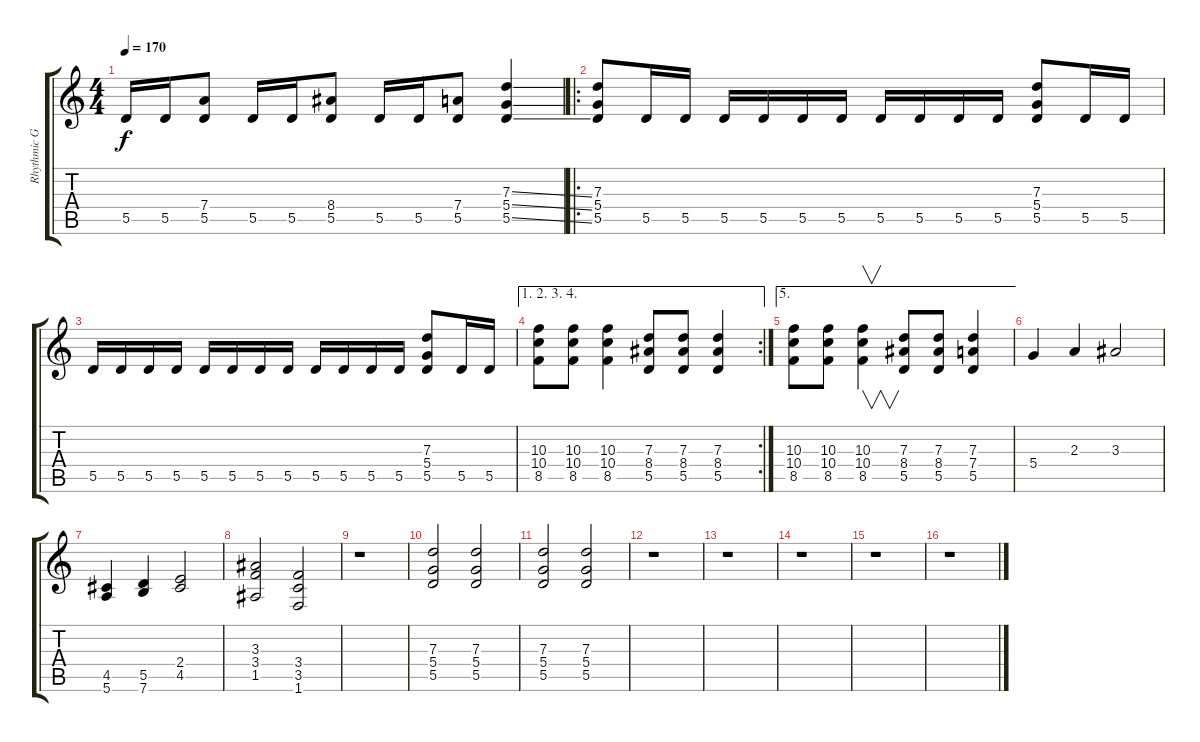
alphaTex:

\track ("Rhythmic Guitar" "Rhythmic G") {instrument overdrivenguitar}
\staff {score tabs}
\tuning (E4 B3 G3 D3 A2 E2) {hide}
\ts (4 4)
\tempo 170
\clef g2
\ks c
5.5.16{dy f} 5.5.16 (7.4 5.5).8 5.5.16 5.5.16 (8.4 5.5).8 5.5.16 5.5.16 (7.4 5.5).8 (7.3{ss} 5.4{ss} 5.5{ss}).4 |
\ro
(7.3 5.4 5.5).8 5.5.16 5.5.16 5.5.16 5.5.16 5.5.16 5.5.16 5.5.16 5.5.16 5.5.16 5.5.16 (7.3 5.4 5.5).8 5.5.16 5.5.16 |
5.5.16 5.5.16 5.5.16 5.5.16 5.5.16 5.5.16 5.5.16 5.5.16 5.5.16 5.5.16 5.5.16 5.5.16 (7.3 5.4 5.5).8 5.5.16 5.5.16 |
\ae (1 2 3 4)
\rc 2
(10.3 10.4 8.5).8 (10.3 10.4 8.5).8 (10.3 10.4 8.5).4 (7.3 8.4 5.5).8 (7.3 8.4 5.5).8 (7.3 8.4 5.5).4 |
\ae 5
(10.3 10.4 8.5).8 (10.3 10.4 8.5).8 (10.3 10.4 8.5).4{v} (7.3 8.4 5.5).8 (7.3 8.4 5.5).8 (7.3 7.4 5.5).4 |
5.4.4 2.3.4 3.3.2 |
(4.5 5.6).4 (5.5 7.6).4 (2.4 4.5).2 |
(3.3 3.4 1.5).2 (3.4 3.5 1.6).2 |
r.1 |
(7.3 5.4 5.5).2 (7.3 5.4 5.5).2 |
(7.3 5.4 5.5).2 (7.3 5.4 5.5).2 |
r.1 |
r.1 |
r.1 |
r.1 |
r.1
